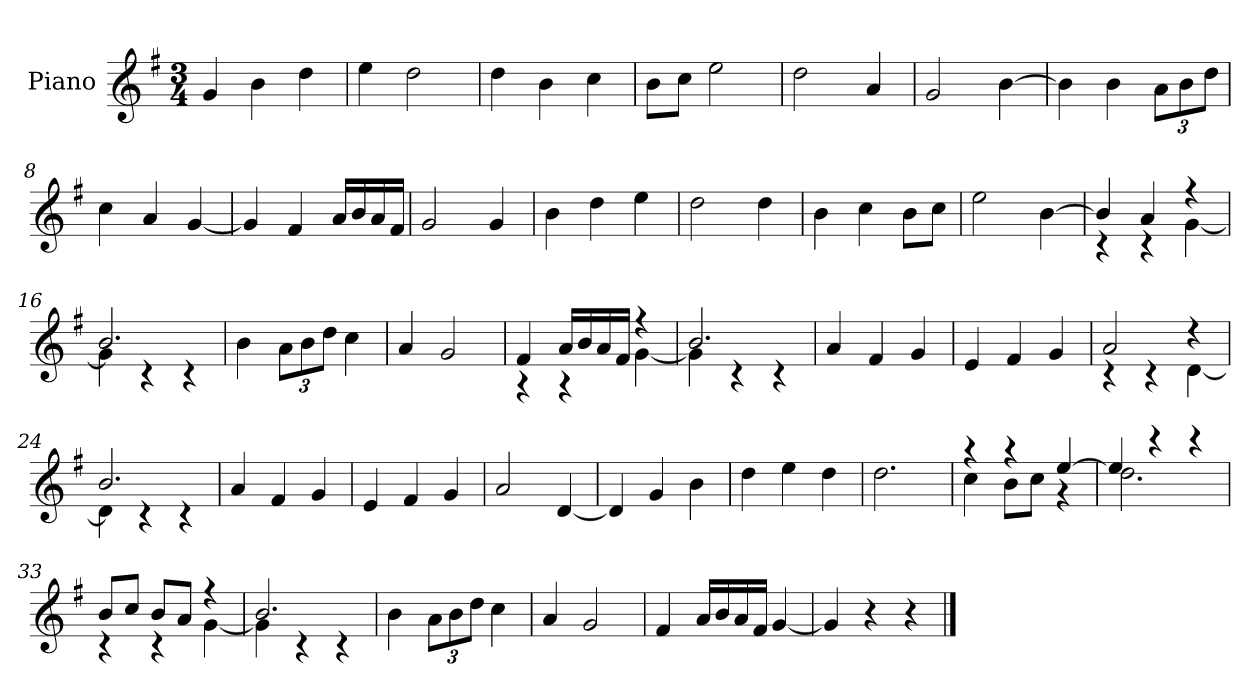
**kern
*part1
*staff1
*I"Piano
*I'P-no
*clefG2
*k[f#]
*M3/4
*MM180
=1
4g/
4b\
4dd\
=2
4ee\
2dd\
=3
4dd\
4b\
4cc\
=4
8b\L
8cc\J
2ee\
=5
2dd\
4a/
=6
2g/
[4b\
=7
4b\]
4b\
*Xbrackettup
12a\L
12b\
12dd\J
=8
4cc\
4a/
[4g/
=9
4g/]
4f#/
16a/LL
16b/
16a/
16f#/JJ
=10
2g/
4g/
!!LO:LB:g=z
=11
4b\
4dd\
4ee\
=12
2dd\
4dd\
=13
4b\
4cc\
8b\L
8cc\J
=14
2ee\
[4b\
=15
*^
4b/]	4r
4a/	4r
4r	[4g\
=16	=16
2.b/	4g\]
.	4r
.	4r
*v	*v
=17
4b\
12a\L
12b\
12dd\J
4cc\
=18
4a/
2g/
=19
*^
4f#/	4r
16a/LL	4r
16b/	.
16a/	.
16f#/JJ	.
4r	[4g\
=20	=20
2.b/	4g\]
.	4r
.	4r
*v	*v
=21
4a/
4f#/
4g/
!!LO:LB:g=z
=22
4e/
4f#/
4g/
=23
*^
2a/	4r
.	4r
4r	[4d\
=24	=24
2.b/	4d\]
.	4r
.	4r
*v	*v
=25
4a/
4f#/
4g/
=26
4e/
4f#/
4g/
=27
2a/
[4d/
=28
4d/]
4g/
4b\
=29
4dd\
4ee\
4dd\
=30
2.dd\
=31
*^
4r	4cc\
4r	8b\L
.	8cc\J
[4ee/	4r
=32	=32
4ee/]	2.dd\
4r	.
4r	.
!!LO:LB:g=z	!!
=33	=33
8b/L	4r
8cc/J	.
8b/L	4r
8a/J	.
4r	[4g\
=34	=34
2.b/	4g\]
.	4r
.	4r
*v	*v
=35
4b\
12a\L
12b\
12dd\J
4cc\
=36
4a/
2g/
=37
4f#/
16a/LL
16b/
16a/
16f#/JJ
[4g/
=38
4g/]
4r
4r
==
*-
